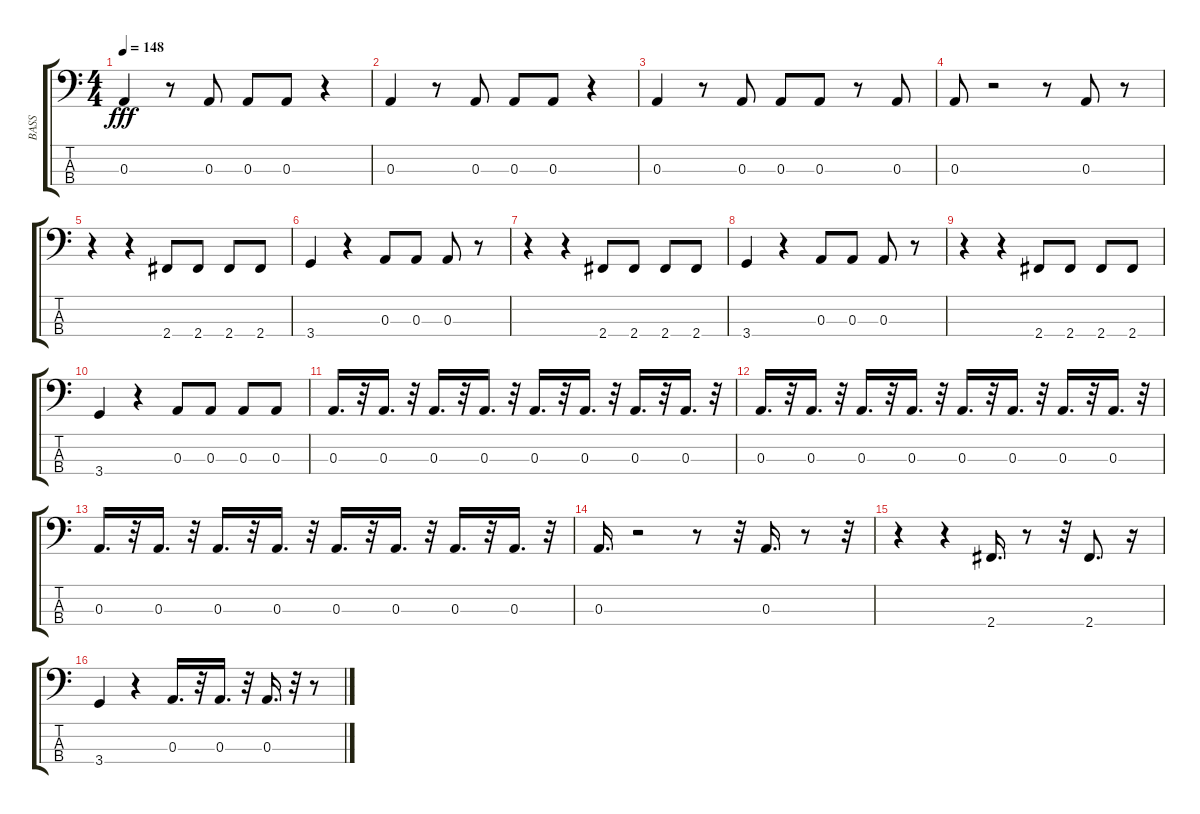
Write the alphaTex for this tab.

\track ("BASS" "BASS") {instrument electricbassfinger}
\staff {score tabs}
\tuning (G2 D2 A1 E1) {hide}
\ts (4 4)
\tempo 148
\clef f4
\ks c
0.3.4{dy fff} r.8 0.3.8 0.3.8 0.3.8 r.4 |
0.3.4 r.8 0.3.8 0.3.8 0.3.8 r.4 |
0.3.4 r.8 0.3.8 0.3.8 0.3.8 r.8 0.3.8 |
0.3.8 r.2 r.8 0.3.8 r.8 |
r.4 r.4 2.4.8 2.4.8 2.4.8 2.4.8 |
3.4.4 r.4 0.3.8 0.3.8 0.3.8 r.8 |
r.4 r.4 2.4.8 2.4.8 2.4.8 2.4.8 |
3.4.4 r.4 0.3.8 0.3.8 0.3.8 r.8 |
r.4 r.4 2.4.8 2.4.8 2.4.8 2.4.8 |
3.4.4 r.4 0.3.8 0.3.8 0.3.8 0.3.8 |
0.3.16{d} r.32 0.3.16{d} r.32 0.3.16{d} r.32 0.3.16{d} r.32 0.3.16{d} r.32 0.3.16{d} r.32 0.3.16{d} r.32 0.3.16{d} r.32 |
0.3.16{d} r.32 0.3.16{d} r.32 0.3.16{d} r.32 0.3.16{d} r.32 0.3.16{d} r.32 0.3.16{d} r.32 0.3.16{d} r.32 0.3.16{d} r.32 |
0.3.16{d} r.32 0.3.16{d} r.32 0.3.16{d} r.32 0.3.16{d} r.32 0.3.16{d} r.32 0.3.16{d} r.32 0.3.16{d} r.32 0.3.16{d} r.32 |
0.3.16{d} r.2 r.8 r.32 0.3.16{d} r.8 r.32 |
r.4 r.4 2.4.16{d} r.8 r.32 2.4.8{d} r.16 |
3.4.4 r.4 0.3.16{d} r.32 0.3.16{d} r.32 0.3.16{d} r.32 r.8
